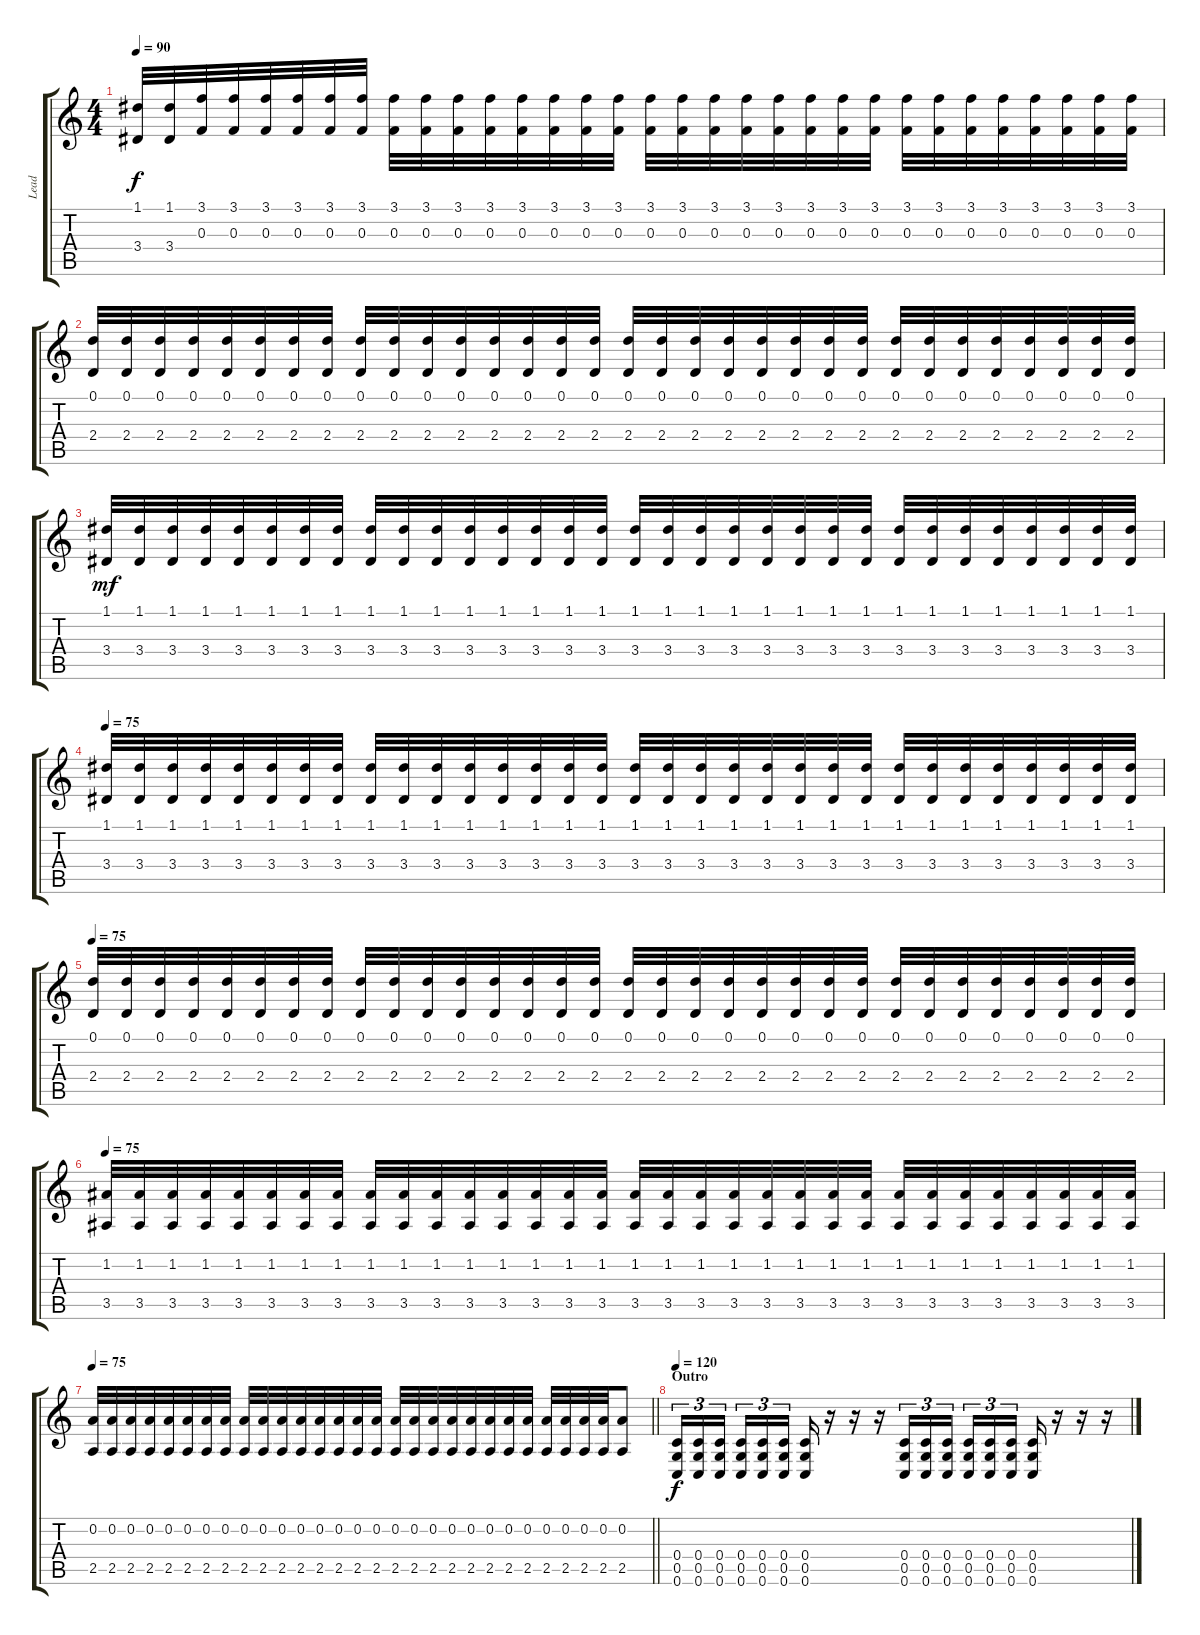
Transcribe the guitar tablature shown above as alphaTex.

\track ("Lead" "Lead") {instrument distortionguitar}
\staff {score tabs}
\tuning (D4 A3 F3 C3 G2 C2) {hide}
\ts (4 4)
\tempo 90
\clef g2
\ks c
(1.1 3.4).32{dy f} (1.1 3.4).32 (3.1 0.3).32 (3.1 0.3).32 (3.1 0.3).32 (3.1 0.3).32 (3.1 0.3).32 (3.1 0.3).32 (3.1 0.3).32 (3.1 0.3).32 (3.1 0.3).32 (3.1 0.3).32 (3.1 0.3).32 (3.1 0.3).32 (3.1 0.3).32 (3.1 0.3).32 (3.1 0.3).32 (3.1 0.3).32 (3.1 0.3).32 (3.1 0.3).32 (3.1 0.3).32 (3.1 0.3).32 (3.1 0.3).32 (3.1 0.3).32 (3.1 0.3).32 (3.1 0.3).32 (3.1 0.3).32 (3.1 0.3).32 (3.1 0.3).32 (3.1 0.3).32 (3.1 0.3).32 (3.1 0.3).32 |
(0.1 2.4).32 (0.1 2.4).32 (0.1 2.4).32 (0.1 2.4).32 (0.1 2.4).32 (0.1 2.4).32 (0.1 2.4).32 (0.1 2.4).32 (0.1 2.4).32 (0.1 2.4).32 (0.1 2.4).32 (0.1 2.4).32 (0.1 2.4).32 (0.1 2.4).32 (0.1 2.4).32 (0.1 2.4).32 (0.1 2.4).32 (0.1 2.4).32 (0.1 2.4).32 (0.1 2.4).32 (0.1 2.4).32 (0.1 2.4).32 (0.1 2.4).32 (0.1 2.4).32 (0.1 2.4).32 (0.1 2.4).32 (0.1 2.4).32 (0.1 2.4).32 (0.1 2.4).32 (0.1 2.4).32 (0.1 2.4).32 (0.1 2.4).32 |
(1.1 3.4).32{dy mf} (1.1 3.4).32 (1.1 3.4).32 (1.1 3.4).32 (1.1 3.4).32 (1.1 3.4).32 (1.1 3.4).32 (1.1 3.4).32 (1.1 3.4).32 (1.1 3.4).32 (1.1 3.4).32 (1.1 3.4).32 (1.1 3.4).32 (1.1 3.4).32 (1.1 3.4).32 (1.1 3.4).32 (1.1 3.4).32 (1.1 3.4).32 (1.1 3.4).32 (1.1 3.4).32 (1.1 3.4).32 (1.1 3.4).32 (1.1 3.4).32 (1.1 3.4).32 (1.1 3.4).32 (1.1 3.4).32 (1.1 3.4).32 (1.1 3.4).32 (1.1 3.4).32 (1.1 3.4).32 (1.1 3.4).32 (1.1 3.4).32 |
\tempo 75
(1.1 3.4).32 (1.1 3.4).32 (1.1 3.4).32 (1.1 3.4).32 (1.1 3.4).32 (1.1 3.4).32 (1.1 3.4).32 (1.1 3.4).32 (1.1 3.4).32 (1.1 3.4).32 (1.1 3.4).32 (1.1 3.4).32 (1.1 3.4).32 (1.1 3.4).32 (1.1 3.4).32 (1.1 3.4).32 (1.1 3.4).32 (1.1 3.4).32 (1.1 3.4).32 (1.1 3.4).32 (1.1 3.4).32 (1.1 3.4).32 (1.1 3.4).32 (1.1 3.4).32 (1.1 3.4).32 (1.1 3.4).32 (1.1 3.4).32 (1.1 3.4).32 (1.1 3.4).32 (1.1 3.4).32 (1.1 3.4).32 (1.1 3.4).32 |
\tempo 75
(0.1 2.4).32 (0.1 2.4).32 (0.1 2.4).32 (0.1 2.4).32 (0.1 2.4).32 (0.1 2.4).32 (0.1 2.4).32 (0.1 2.4).32 (0.1 2.4).32 (0.1 2.4).32 (0.1 2.4).32 (0.1 2.4).32 (0.1 2.4).32 (0.1 2.4).32 (0.1 2.4).32 (0.1 2.4).32 (0.1 2.4).32 (0.1 2.4).32 (0.1 2.4).32 (0.1 2.4).32 (0.1 2.4).32 (0.1 2.4).32 (0.1 2.4).32 (0.1 2.4).32 (0.1 2.4).32 (0.1 2.4).32 (0.1 2.4).32 (0.1 2.4).32 (0.1 2.4).32 (0.1 2.4).32 (0.1 2.4).32 (0.1 2.4).32 |
\tempo 75
(1.2 3.5).32 (1.2 3.5).32 (1.2 3.5).32 (1.2 3.5).32 (1.2 3.5).32 (1.2 3.5).32 (1.2 3.5).32 (1.2 3.5).32 (1.2 3.5).32 (1.2 3.5).32 (1.2 3.5).32 (1.2 3.5).32 (1.2 3.5).32 (1.2 3.5).32 (1.2 3.5).32 (1.2 3.5).32 (1.2 3.5).32 (1.2 3.5).32 (1.2 3.5).32 (1.2 3.5).32 (1.2 3.5).32 (1.2 3.5).32 (1.2 3.5).32 (1.2 3.5).32 (1.2 3.5).32 (1.2 3.5).32 (1.2 3.5).32 (1.2 3.5).32 (1.2 3.5).32 (1.2 3.5).32 (1.2 3.5).32 (1.2 3.5).32 |
\tempo 75
\barLineRight lightlight
(0.2 2.5).32 (0.2 2.5).32 (0.2 2.5).32 (0.2 2.5).32 (0.2 2.5).32 (0.2 2.5).32 (0.2 2.5).32 (0.2 2.5).32 (0.2 2.5).32 (0.2 2.5).32 (0.2 2.5).32 (0.2 2.5).32 (0.2 2.5).32 (0.2 2.5).32 (0.2 2.5).32 (0.2 2.5).32 (0.2 2.5).32 (0.2 2.5).32 (0.2 2.5).32 (0.2 2.5).32 (0.2 2.5).32 (0.2 2.5).32 (0.2 2.5).32 (0.2 2.5).32 (0.2 2.5).32 (0.2 2.5).32 (0.2 2.5).32 (0.2 2.5).32 (0.2 2.5).8 |
\section ("" "Outro")
\tempo 120
(0.4 0.5 0.6).16{tu (3 2) dy f} (0.4 0.5 0.6).16{tu (3 2)} (0.4 0.5 0.6).16{tu (3 2)} (0.4 0.5 0.6).16{tu (3 2)} (0.4 0.5 0.6).16{tu (3 2)} (0.4 0.5 0.6).16{tu (3 2)} (0.4 0.5 0.6).16 r.16 r.16 r.16 (0.4 0.5 0.6).16{tu (3 2)} (0.4 0.5 0.6).16{tu (3 2)} (0.4 0.5 0.6).16{tu (3 2)} (0.4 0.5 0.6).16{tu (3 2)} (0.4 0.5 0.6).16{tu (3 2)} (0.4 0.5 0.6).16{tu (3 2)} (0.4 0.5 0.6).16 r.16 r.16 r.16
